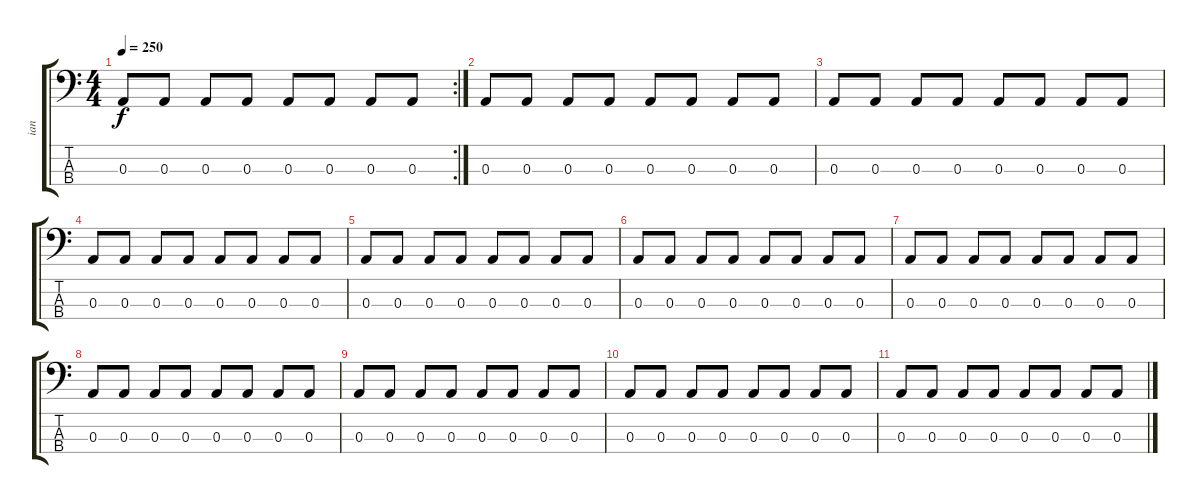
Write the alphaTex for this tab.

\track ("ian" "ian") {instrument electricbassfinger}
\staff {score tabs}
\tuning (G2 D2 A1 E1) {hide}
\rc 2
\ts (4 4)
\tempo 250
\clef f4
\ks c
0.3.8{dy f} 0.3.8 0.3.8 0.3.8 0.3.8 0.3.8 0.3.8 0.3.8 |
0.3.8 0.3.8 0.3.8 0.3.8 0.3.8 0.3.8 0.3.8 0.3.8 |
0.3.8 0.3.8 0.3.8 0.3.8 0.3.8 0.3.8 0.3.8 0.3.8 |
0.3.8 0.3.8 0.3.8 0.3.8 0.3.8 0.3.8 0.3.8 0.3.8 |
0.3.8 0.3.8 0.3.8 0.3.8 0.3.8 0.3.8 0.3.8 0.3.8 |
0.3.8 0.3.8 0.3.8 0.3.8 0.3.8 0.3.8 0.3.8 0.3.8 |
0.3.8 0.3.8 0.3.8 0.3.8 0.3.8 0.3.8 0.3.8 0.3.8 |
0.3.8 0.3.8 0.3.8 0.3.8 0.3.8 0.3.8 0.3.8 0.3.8 |
0.3.8 0.3.8 0.3.8 0.3.8 0.3.8 0.3.8 0.3.8 0.3.8 |
0.3.8 0.3.8 0.3.8 0.3.8 0.3.8 0.3.8 0.3.8 0.3.8 |
0.3.8 0.3.8 0.3.8 0.3.8 0.3.8 0.3.8 0.3.8 0.3.8
